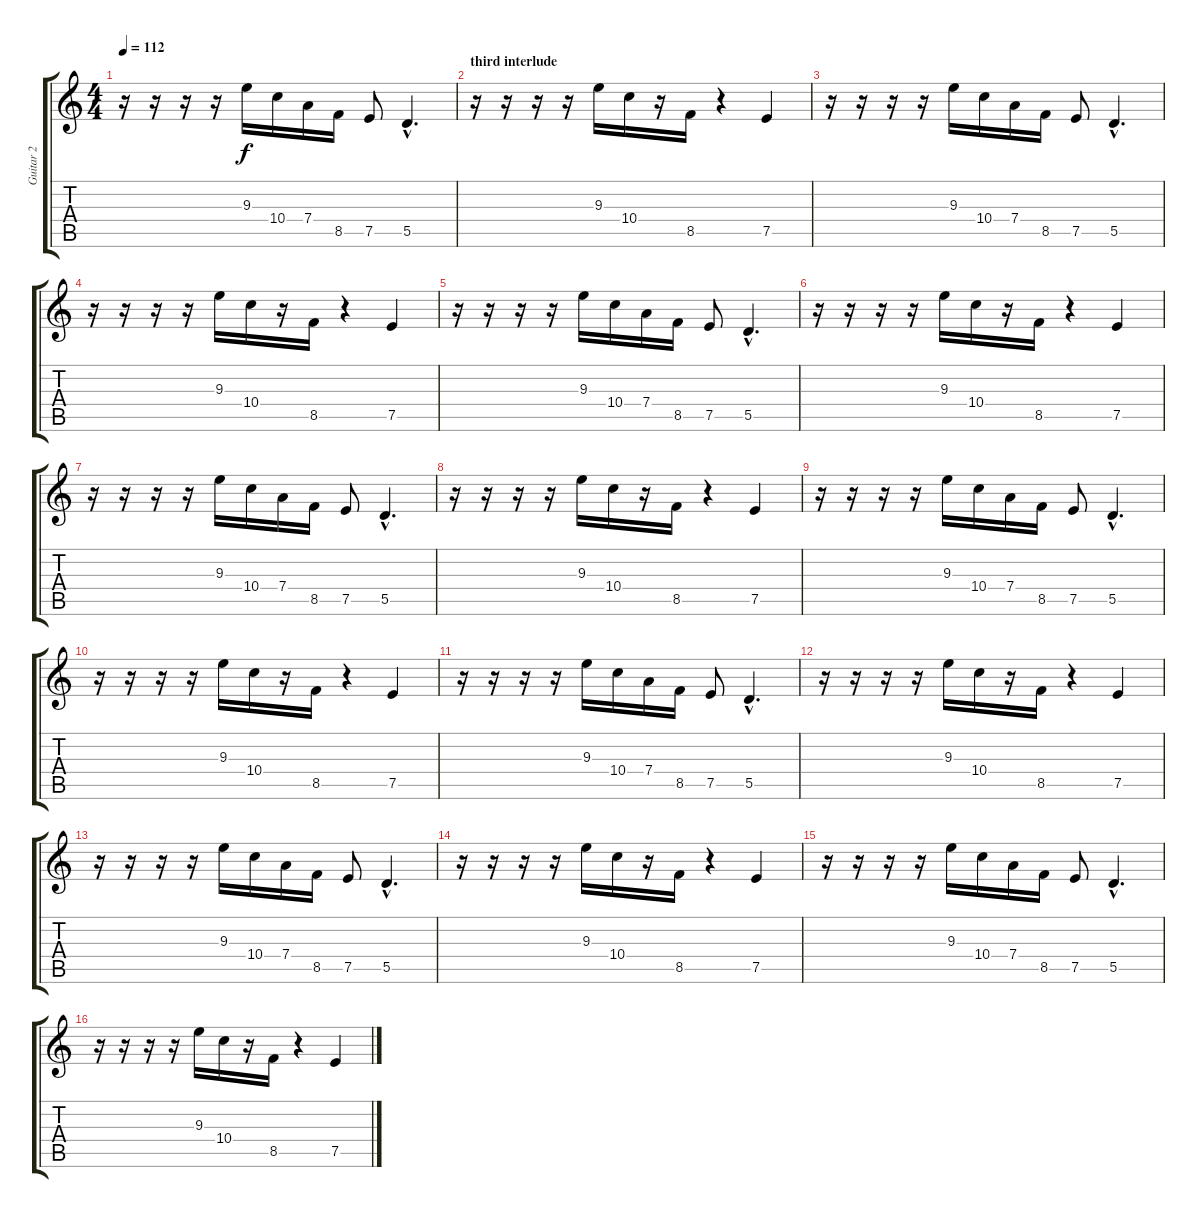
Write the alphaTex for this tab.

\track ("Guitar 2" "Guitar 2") {instrument overdrivenguitar}
\staff {score tabs}
\tuning (E4 B3 G3 D3 A2 E2) {hide}
\ts (4 4)
\tempo 112
\clef g2
\ks c
r.16{dy f} r.16 r.16 r.16 9.3.16 10.4.16 7.4.16 8.5.16 7.5.8 5.5{hac}.4{d} |
\section ("" "third interlude")
r.16 r.16 r.16 r.16 9.3.16 10.4.16 r.16 8.5.16 r.4 7.5.4 |
r.16 r.16 r.16 r.16 9.3.16 10.4.16 7.4.16 8.5.16 7.5.8 5.5{hac}.4{d} |
r.16 r.16 r.16 r.16 9.3.16 10.4.16 r.16 8.5.16 r.4 7.5.4 |
r.16 r.16 r.16 r.16 9.3.16 10.4.16 7.4.16 8.5.16 7.5.8 5.5{hac}.4{d} |
r.16 r.16 r.16 r.16 9.3.16 10.4.16 r.16 8.5.16 r.4 7.5.4 |
r.16 r.16 r.16 r.16 9.3.16 10.4.16 7.4.16 8.5.16 7.5.8 5.5{hac}.4{d} |
r.16 r.16 r.16 r.16 9.3.16 10.4.16 r.16 8.5.16 r.4 7.5.4 |
r.16 r.16 r.16 r.16 9.3.16 10.4.16 7.4.16 8.5.16 7.5.8 5.5{hac}.4{d} |
r.16 r.16 r.16 r.16 9.3.16 10.4.16 r.16 8.5.16 r.4 7.5.4 |
r.16 r.16 r.16 r.16 9.3.16 10.4.16 7.4.16 8.5.16 7.5.8 5.5{hac}.4{d} |
r.16 r.16 r.16 r.16 9.3.16 10.4.16 r.16 8.5.16 r.4 7.5.4 |
r.16 r.16 r.16 r.16 9.3.16 10.4.16 7.4.16 8.5.16 7.5.8 5.5{hac}.4{d} |
r.16 r.16 r.16 r.16 9.3.16 10.4.16 r.16 8.5.16 r.4 7.5.4 |
r.16 r.16 r.16 r.16 9.3.16 10.4.16 7.4.16 8.5.16 7.5.8 5.5{hac}.4{d} |
r.16 r.16 r.16 r.16 9.3.16 10.4.16 r.16 8.5.16 r.4 7.5.4
